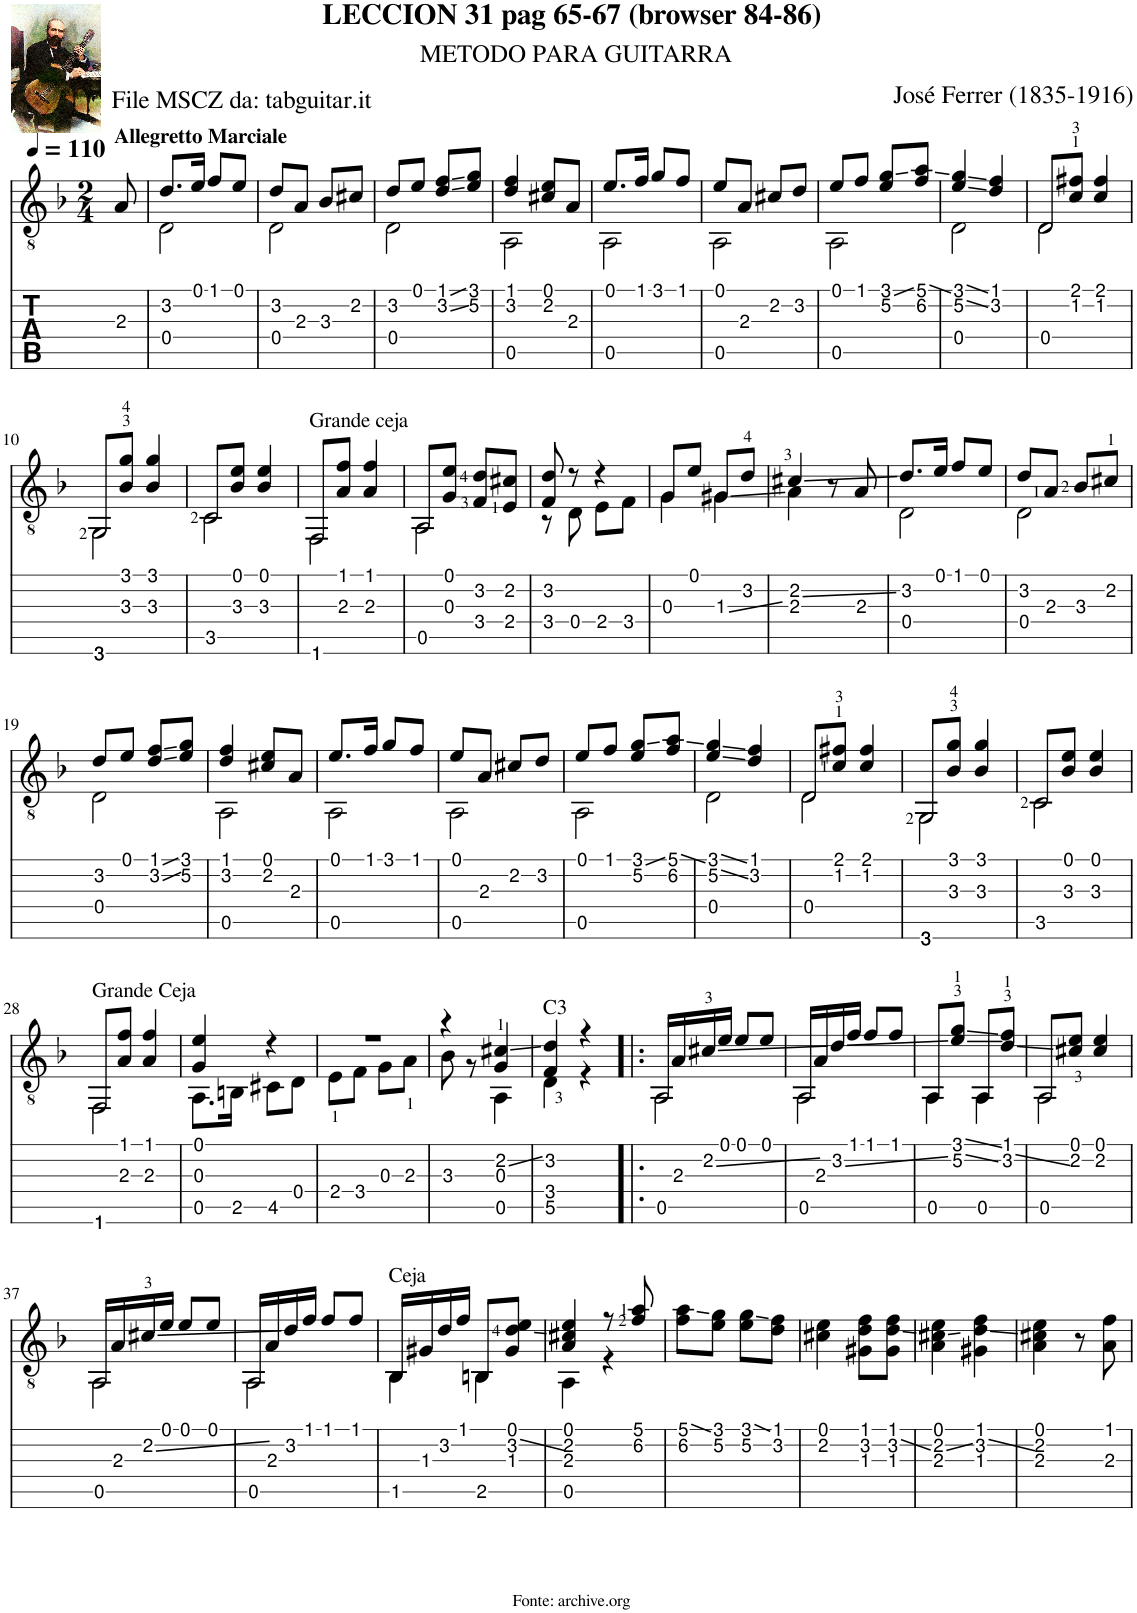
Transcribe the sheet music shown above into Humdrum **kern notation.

**kern	**kern
*part1	*part1
*staff2	*staff1
*I"Guitar	*
*I'Guit.	*
*stria6	*
*	*clefGv2
*k[b-]	*k[b-]
*M2/4	*M2/4
*MM110	*MM110
=	=
!	!LO:TX:a:B:t=Allegretto Marciale
8A	8A/
=1	=1
*^	*^
8.dL	2D	8.d/L	2D\
16eJk	.	16e/Jk	.
8fL	.	8f/L	.
8eJ	.	8e/J	.
=2	=2	=2	=2
8dL	2D	8d/L	2D\
8AJ	.	8A/J	.
8B-L	.	8B-/L	.
8c#J	.	8c#X/J	.
=3	=3	=3	=3
8dL	2D	8d/L	2D\
8eJ	.	8e/J	.
8d\ 8f\L	.	8d/ 8f/L	.
8e\ 8g\J	.	8e/ 8g/J	.
=4	=4	=4	=4
4d 4f	2AA	4d/ 4f/	2AA\
8c#\ 8e\L	.	8c#X/ 8e/L	.
8AJ	.	8A/J	.
=5	=5	=5	=5
8.eL	2AA	8.e/L	2AA\
16fJk	.	16f/Jk	.
8gL	.	8g/L	.
8fJ	.	8f/J	.
=6	=6	=6	=6
8eL	2AA	8e/L	2AA\
8AJ	.	8A/J	.
8c#L	.	8c#X/L	.
8dJ	.	8d/J	.
=7	=7	=7	=7
8eL	2AA	8e/L	2AA\
8fJ	.	8f/J	.
8e\ 8g\L	.	8e/ 8g/L	.
8f\ 8a\J	.	8f/ 8a/J	.
=8	=8	=8	=8
4e 4g	2D	4e/ 4g/	2D\
4d 4f	.	4d/ 4f/	.
=9	=9	=9	=9
!	!	!LO:N:head=open	!
8DL	2D	8D/L	2D\
8c\ 8f#\J	.	8c/ 8f#X/J	.
4c 4f#	.	4c/ 4f#/	.
!!LO:LB:g=z	!!
=10	=10	=10	=10
!	!	!LO:N:head=open	!
8GGL	2GG	8GG/L	2GG\
8B-\ 8g\J	.	8B-/ 8g/J	.
4B- 4g	.	4B-/ 4g/	.
=11	=11	=11	=11
!	!	!LO:N:head=open	!
8CL	2C	8C/L	2C\
8B-\ 8e\J	.	8B-/ 8e/J	.
4B- 4e	.	4B-/ 4e/	.
=12	=12	=12	=12
!	!	!LO:TX:a:t=Grande ceja	!
!	!	!LO:N:head=open	!
8FFL	2FF	8FF/L	2FF\
8A\ 8f\J	.	8A/ 8f/J	.
4A 4f	.	4A/ 4f/	.
=13	=13	=13	=13
!	!	!LO:N:head=open	!
8AAL	2AA	8AA/L	2AA\
8G\ 8e\J	.	8G/ 8e/J	.
8F\ 8d\L	.	8F/ 8d/L	.
8E\ 8c#\J	.	8E/ 8c#X/J	.
=14	=14	=14	=14
8F 8d	8r	8F/ 8d/	8r
8r	8D	8r	8D\
4r	8EL	4r	8E\L
.	8FJ	.	8F\J
=15	=15	=15	=15
8GL	4G	8G/L	4G\
8eJ	.	8e/J	.
8G#L	4G#	8G#X/L	4G#\
8dJ	.	8d/J	.
=16	=16	=16	=16
4c#	4A	4c#X/	4A\
8r	4ryy	8r	4ryy
8A	.	8A/	.
=17	=17	=17	=17
8.dL	2D	8.d/L	2D\
16eJk	.	16e/Jk	.
8fL	.	8f/L	.
8eJ	.	8e/J	.
=18	=18	=18	=18
8dL	2D	8d/L	2D\
8AJ	.	8A/J	.
8B-L	.	8B-/L	.
8c#J	.	8c#X/J	.
!!LO:LB:g=z	!!
=19	=19	=19	=19
8dL	2D	8d/L	2D\
8eJ	.	8e/J	.
8d\ 8f\L	.	8d/ 8f/L	.
8e\ 8g\J	.	8e/ 8g/J	.
=20	=20	=20	=20
4d 4f	2AA	4d/ 4f/	2AA\
8c#\ 8e\L	.	8c#X/ 8e/L	.
8AJ	.	8A/J	.
=21	=21	=21	=21
8.eL	2AA	8.e/L	2AA\
16fJk	.	16f/Jk	.
8gL	.	8g/L	.
8fJ	.	8f/J	.
=22	=22	=22	=22
8eL	2AA	8e/L	2AA\
8AJ	.	8A/J	.
8c#L	.	8c#X/L	.
8dJ	.	8d/J	.
=23	=23	=23	=23
8eL	2AA	8e/L	2AA\
8fJ	.	8f/J	.
8e\ 8g\L	.	8e/ 8g/L	.
8f\ 8a\J	.	8f/ 8a/J	.
=24	=24	=24	=24
4e 4g	2D	4e/ 4g/	2D\
4d 4f	.	4d/ 4f/	.
=25	=25	=25	=25
!	!	!LO:N:head=open	!
8DL	2D	8D/L	2D\
8c\ 8f#\J	.	8c/ 8f#X/J	.
4c 4f#	.	4c/ 4f#/	.
=26	=26	=26	=26
!	!	!LO:N:head=open	!
8GGL	2GG	8GG/L	2GG\
8B-\ 8g\J	.	8B-/ 8g/J	.
4B- 4g	.	4B-/ 4g/	.
=27	=27	=27	=27
!	!	!LO:N:head=open	!
8CL	2C	8C/L	2C\
8B-\ 8e\J	.	8B-/ 8e/J	.
4B- 4e	.	4B-/ 4e/	.
!!LO:LB:g=z	!!
=28	=28	=28	=28
!	!	!LO:TX:a:t=Grande Ceja	!
!	!	!LO:N:head=open	!
8FFL	2FF	8FF/L	2FF\
8A\ 8f\J	.	8A/ 8f/J	.
4A 4f	.	4A/ 4f/	.
=29	=29	=29	=29
4G 4e	8.AAL	4G/ 4e/	8.AA\L
.	16BBJk	.	16BBn\Jk
4r	8C#L	4r	8C#X\L
.	8DJ	.	8D\J
=30	=30	=30	=30
2r	8EL	2r	8E\L
.	8FJ	.	8F\J
.	8GL	.	8G\L
.	8AJ	.	8A\J
=31	=31	=31	=31
4r	8B-	4r	8B-\
.	8r	.	8r
4G 4c#	4AA	4G/ 4c#X/	4AA\
=32	=32	=32	=32
!	!	!LO:TX:a:t=C3	!
4F 4d	4D	4F/ 4d/	4D\
4r	4r	4r	4r
=33!|:	=33!|:	=33!|:	=33!|:
!	!	!LO:N:head=open	!
16AALL	2AA	16AA/LL	2AA\
16AJ	.	16A/	.
16c#L	.	16c#X/	.
16eJJ	.	16e/JJ	.
8eL	.	8e/L	.
8eJ	.	8e/J	.
=34	=34	=34	=34
!	!	!LO:N:head=open	!
16AALL	2AA	16AA/LL	2AA\
16AJ	.	16A/	.
16dL	.	16d/	.
16fJJ	.	16f/JJ	.
8fL	.	8f/L	.
8fJ	.	8f/J	.
=35	=35	=35	=35
8AAL	4AA	8AA/L	4AA\
8e\ 8g\J	.	8e/ 8g/J	.
8AAL	4AA	8AA/L	4AA\
8d\ 8f\J	.	8d/ 8f/J	.
=36	=36	=36	=36
!	!	!LO:N:head=open	!
8AAL	2AA	8AA/L	2AA\
8c#\ 8e\J	.	8c#X/ 8e/J	.
4c# 4e	.	4c#/ 4e/	.
!!LO:LB:g=z	!!
=37	=37	=37	=37
!	!	!LO:N:head=open	!
16AALL	2AA	16AA/LL	2AA\
16AJ	.	16A/	.
16c#XL	.	16c#X/	.
16eJJ	.	16e/JJ	.
8eL	.	8e/L	.
8eJ	.	8e/J	.
=38	=38	=38	=38
!	!	!LO:N:head=open	!
16AALL	2AA	16AA/LL	2AA\
16AJ	.	16A/	.
16dL	.	16d/	.
16fJJ	.	16f/JJ	.
8fL	.	8f/L	.
8fJ	.	8f/J	.
=39	=39	=39	=39
!	!	!LO:TX:a:t=Ceja	!
16BB-LL	4BB-	16BB-/LL	4BB-\
16G#J	.	16G#X/	.
16dL	.	16d/	.
16fJJ	.	16f/JJ	.
8BBL	4BB	8BBn/L	4BB\
8G#\ 8d\ 8e\J	.	8G#/ 8d/ 8e/J	.
=40	=40	=40	=40
4A 4c# 4e	4AA	4A/ 4c#X/ 4e/	4AA\
8r	4r	8r	4r
8f 8a	.	8f/ 8a/	.
*v	*v	*	*
*	*v	*v
=41	=41
8f\ 8a\L	8f\ 8a\L
8e\ 8g\J	8e\ 8g\J
8e\ 8g\L	8e\ 8g\L
8d\ 8f\J	8d\ 8f\J
=42	=42
4c# 4e	4c#X\ 4e\
8G#\ 8d\ 8f\L	8G#X\ 8d\ 8f\L
8G#\ 8d\ 8f\J	8G#\ 8d\ 8f\J
=43	=43
4A 4c# 4e	4A\ 4c#X\ 4e\
4G# 4d 4f	4G#X\ 4d\ 4f\
=44	=44
4A 4c# 4e	4A\ 4c#X\ 4e\
8r	8r
8A 8f	8A\ 8f\
=	=
*-	*-
